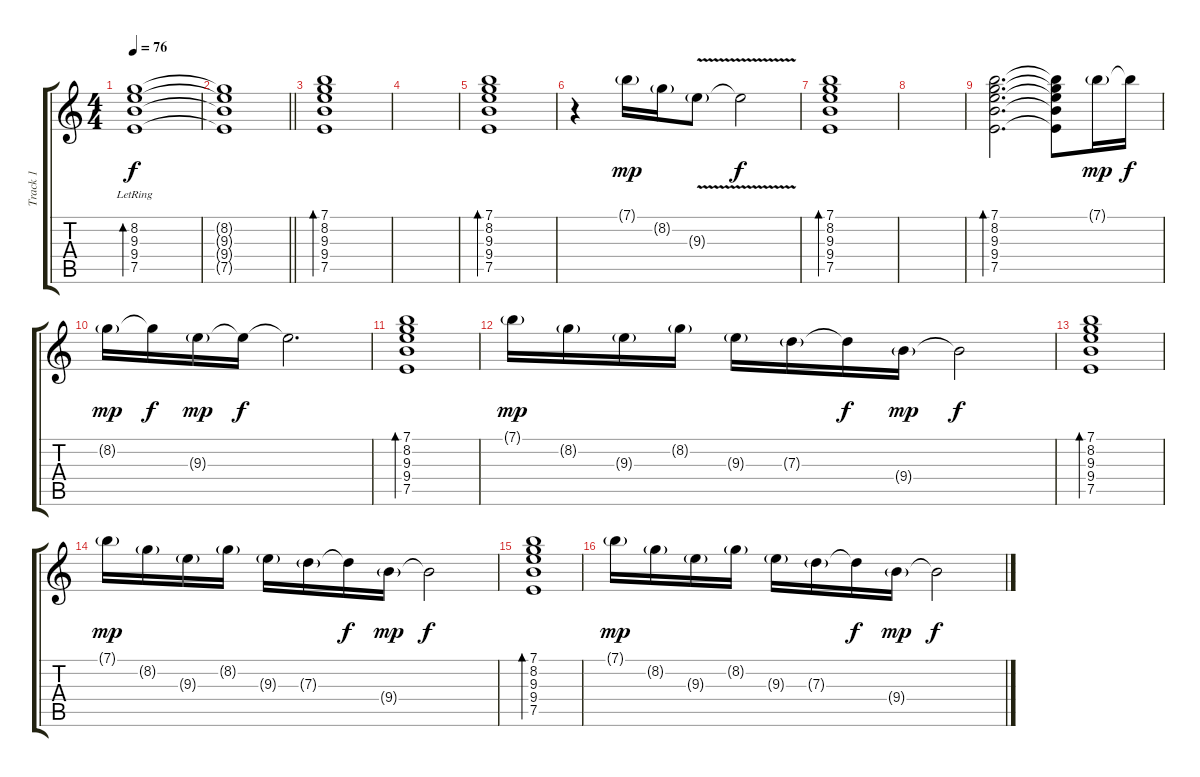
\track ("Track 1" "Track 1") {instrument acousticguitarsteel}
\staff {score tabs}
\tuning (E4 B3 G3 D3 A2 E2) {hide}
\ts (4 4)
\tempo 76
\clef g2
\ks c
(8.2{lr} 9.3{lr} 9.4{lr} 7.5{lr}).1{bd 120 dy f} |
\barLineRight lightlight
(8.2{t} 9.3{t} 9.4{t} 7.5{t}).1 |
(7.1 8.2 9.3 9.4 7.5).1{bd 120 volume 14 instrument acousticguitarsteel} |
|
(7.1 8.2 9.3 9.4 7.5).1{bd 120} |
r.4 7.1{g}.16{dy mp} 8.2{g}.16 9.3{v g}.8 9.3{t}.2{dy f} |
(7.1 8.2 9.3 9.4 7.5).1{bd 120} |
|
(7.1 8.2 9.3 9.4 7.5).2{d bd 120} (7.1{t} 8.2{t} 9.3{t} 9.4{t} 7.5{t}).8 7.1{g}.16{dy mp} 7.1{t}.16{dy f} |
8.2{g}.16{dy mp} 8.2{t}.16{dy f} 9.3{g}.16{dy mp} 9.3{t}.16{dy f} 9.3{t}.2{d} |
(7.1 8.2 9.3 9.4 7.5).1{bd 120 volume 12} |
7.1{g}.16{dy mp} 8.2{g}.16 9.3{g}.16 8.2{g}.16 9.3{g}.16 7.3{g}.16 7.3{t}.16{dy f} 9.4{g}.16{dy mp} 9.4{t}.2{dy f} |
(7.1 8.2 9.3 9.4 7.5).1{bd 120} |
7.1{g}.16{dy mp} 8.2{g}.16 9.3{g}.16 8.2{g}.16 9.3{g}.16 7.3{g}.16 7.3{t}.16{dy f} 9.4{g}.16{dy mp} 9.4{t}.2{dy f} |
(7.1 8.2 9.3 9.4 7.5).1{bd 120} |
7.1{g}.16{dy mp} 8.2{g}.16 9.3{g}.16 8.2{g}.16 9.3{g}.16 7.3{g}.16 7.3{t}.16{dy f} 9.4{g}.16{dy mp} 9.4{t}.2{dy f}
